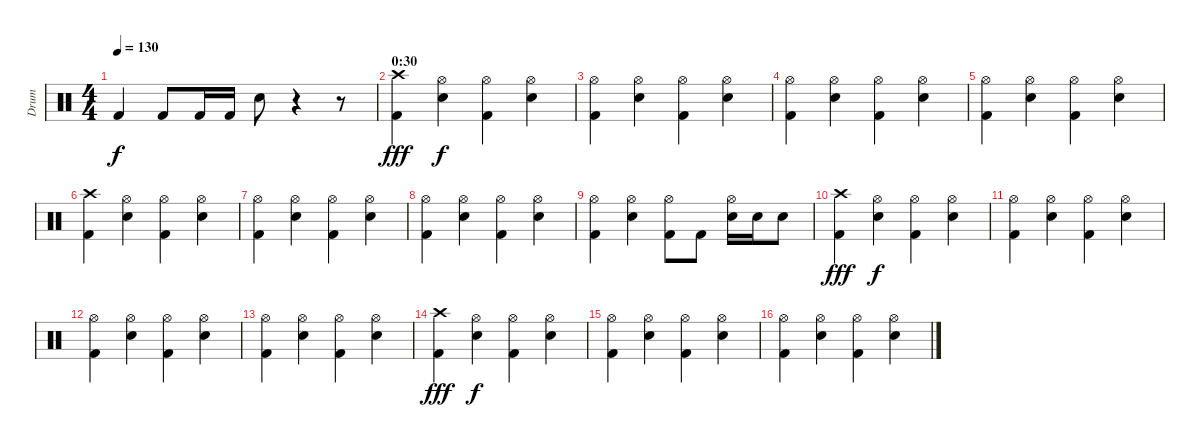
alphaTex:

\track ("Drum" "Drum") {instrument percussion}
\staff {score}
\articulation defaults
\ts (4 4)
\tempo 130
\clef neutral
\ks c "Kick (hit) 2".4{dy f} "Kick (hit) 2".8 "Kick (hit) 2".16 "Kick (hit) 2".16 "Electric Snare (hit)".8
r.4 r.8 |
\section ("" "0:30")
("Kick (hit) 2" "Crash high (hit)").4{dy fff} ("Electric Snare (hit)" "Hi-Hat (open)").4{dy f} ("Kick (hit) 2" "Hi-Hat (open)").4 ("Electric Snare (hit)" "Hi-Hat (open)").4 |
("Kick (hit) 2" "Hi-Hat (open)").4 ("Electric Snare (hit)" "Hi-Hat (open)").4 ("Kick (hit) 2" "Hi-Hat (open)").4 ("Electric Snare (hit)" "Hi-Hat (open)").4 |
("Kick (hit) 2" "Hi-Hat (open)").4 ("Electric Snare (hit)" "Hi-Hat (open)").4 ("Kick (hit) 2" "Hi-Hat (open)").4 ("Electric Snare (hit)" "Hi-Hat (open)").4 |
("Kick (hit) 2" "Hi-Hat (open)").4 ("Electric Snare (hit)" "Hi-Hat (open)").4 ("Kick (hit) 2" "Hi-Hat (open)").4 ("Electric Snare (hit)" "Hi-Hat (open)").4 |
("Kick (hit) 2" "Crash high (hit)").4 ("Electric Snare (hit)" "Hi-Hat (open)").4 ("Kick (hit) 2" "Hi-Hat (open)").4 ("Electric Snare (hit)" "Hi-Hat (open)").4 |
("Kick (hit) 2" "Hi-Hat (open)").4 ("Electric Snare (hit)" "Hi-Hat (open)").4 ("Kick (hit) 2" "Hi-Hat (open)").4 ("Electric Snare (hit)" "Hi-Hat (open)").4 |
("Kick (hit) 2" "Hi-Hat (open)").4 ("Electric Snare (hit)" "Hi-Hat (open)").4 ("Kick (hit) 2" "Hi-Hat (open)").4 ("Electric Snare (hit)" "Hi-Hat (open)").4 |
("Kick (hit) 2" "Hi-Hat (open)").4 ("Electric Snare (hit)" "Hi-Hat (open)").4 ("Kick (hit) 2" "Hi-Hat (open)").8 "Kick (hit) 2".8 ("Electric Snare (hit)" "Hi-Hat (open)").16 "Electric Snare (hit)".16 "Electric Snare (hit)".8 |
("Kick (hit) 2" "Crash high (hit)").4{dy fff} ("Electric Snare (hit)" "Hi-Hat (open)").4{dy f} ("Kick (hit) 2" "Hi-Hat (open)").4 ("Electric Snare (hit)" "Hi-Hat (open)").4 |
("Kick (hit) 2" "Hi-Hat (open)").4 ("Electric Snare (hit)" "Hi-Hat (open)").4 ("Kick (hit) 2" "Hi-Hat (open)").4 ("Electric Snare (hit)" "Hi-Hat (open)").4 |
("Kick (hit) 2" "Hi-Hat (open)").4 ("Electric Snare (hit)" "Hi-Hat (open)").4 ("Kick (hit) 2" "Hi-Hat (open)").4 ("Electric Snare (hit)" "Hi-Hat (open)").4 |
("Kick (hit) 2" "Hi-Hat (open)").4 ("Electric Snare (hit)" "Hi-Hat (open)").4 ("Kick (hit) 2" "Hi-Hat (open)").4 ("Electric Snare (hit)" "Hi-Hat (open)").4 |
("Kick (hit) 2" "Crash high (hit)").4{dy fff} ("Electric Snare (hit)" "Hi-Hat (open)").4{dy f} ("Kick (hit) 2" "Hi-Hat (open)").4 ("Electric Snare (hit)" "Hi-Hat (open)").4 |
("Kick (hit) 2" "Hi-Hat (open)").4 ("Electric Snare (hit)" "Hi-Hat (open)").4 ("Kick (hit) 2" "Hi-Hat (open)").4 ("Electric Snare (hit)" "Hi-Hat (open)").4 |
("Kick (hit) 2" "Hi-Hat (open)").4 ("Electric Snare (hit)" "Hi-Hat (open)").4 ("Kick (hit) 2" "Hi-Hat (open)").4 ("Electric Snare (hit)" "Hi-Hat (open)").4
